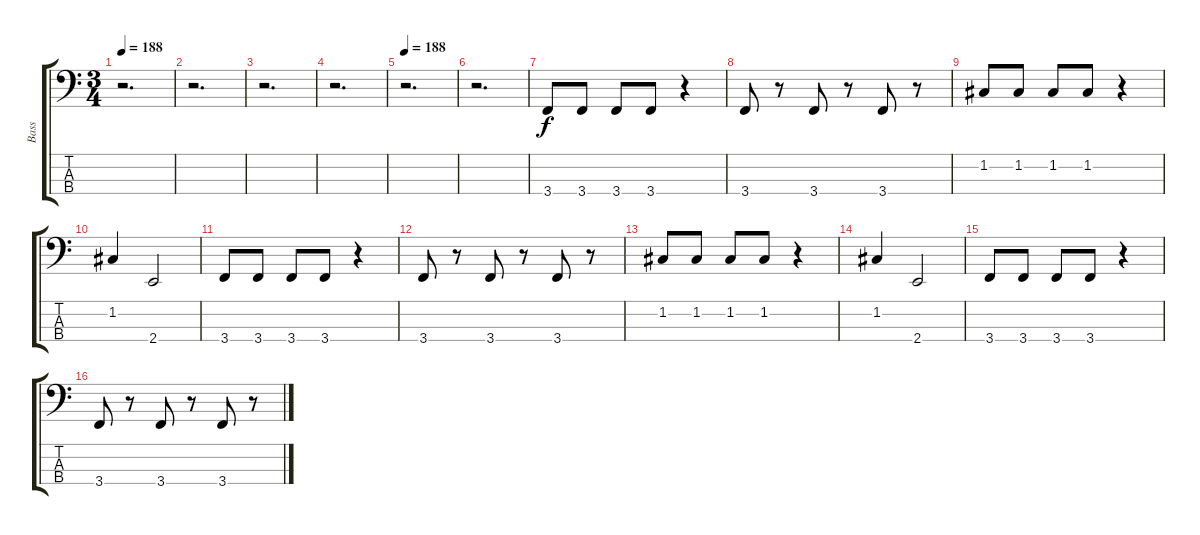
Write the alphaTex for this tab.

\track ("Bass" "Bass") {instrument electricbassfinger}
\staff {score tabs}
\tuning (F2 C2 G1 D1) {hide}
\ts (3 4)
\tempo 188
\clef f4
\ks c
r.2{d dy f} |
r.2{d} |
r.2{d} |
r.2{d} |
\tempo 188
r.2{d} |
r.2{d} |
3.4.8 3.4.8 3.4.8 3.4.8 r.4 |
3.4.8 r.8 3.4.8 r.8 3.4.8 r.8 |
1.2.8 1.2.8 1.2.8 1.2.8 r.4 |
1.2.4 2.4.2 |
3.4.8 3.4.8 3.4.8 3.4.8 r.4 |
3.4.8 r.8 3.4.8 r.8 3.4.8 r.8 |
1.2.8 1.2.8 1.2.8 1.2.8 r.4 |
1.2.4 2.4.2 |
3.4.8 3.4.8 3.4.8 3.4.8 r.4 |
3.4.8 r.8 3.4.8 r.8 3.4.8 r.8
